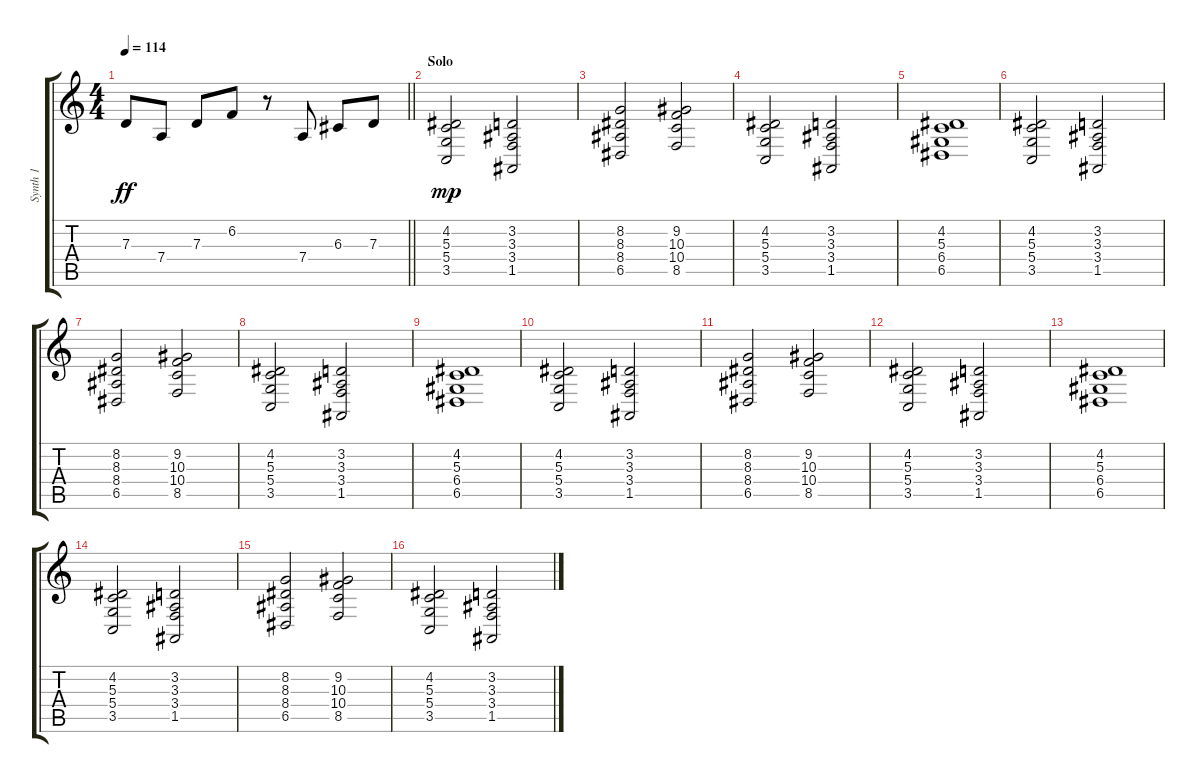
\track ("Synth 1" "Synth 1") {instrument stringensemble1}
\staff {score tabs}
\tuning (E4 B3 G3 D3 A2 E2) {hide}
\ts (4 4)
\tempo 114
\clef g2
\barLineRight lightlight
\ks c
7.3{t}.8{dy ff} 7.4.8 7.3.8 6.2.8 r.8 7.4.8 6.3.8 7.3.8 |
\section ("" "Solo")
(4.2 5.3 5.4 3.5).2{dy mp} (3.2 3.3 3.4 1.5).2 |
(8.2 8.3 8.4 6.5).2 (9.2 10.3 10.4 8.5).2 |
(4.2 5.3 5.4 3.5).2 (3.2 3.3 3.4 1.5).2 |
(4.2 5.3 6.4 6.5).1 |
(4.2 5.3 5.4 3.5).2 (3.2 3.3 3.4 1.5).2 |
(8.2 8.3 8.4 6.5).2 (9.2 10.3 10.4 8.5).2 |
(4.2 5.3 5.4 3.5).2 (3.2 3.3 3.4 1.5).2 |
(4.2 5.3 6.4 6.5).1 |
(4.2 5.3 5.4 3.5).2 (3.2 3.3 3.4 1.5).2 |
(8.2 8.3 8.4 6.5).2 (9.2 10.3 10.4 8.5).2 |
(4.2 5.3 5.4 3.5).2 (3.2 3.3 3.4 1.5).2 |
(4.2 5.3 6.4 6.5).1 |
(4.2 5.3 5.4 3.5).2 (3.2 3.3 3.4 1.5).2 |
(8.2 8.3 8.4 6.5).2 (9.2 10.3 10.4 8.5).2 |
(4.2 5.3 5.4 3.5).2 (3.2 3.3 3.4 1.5).2
